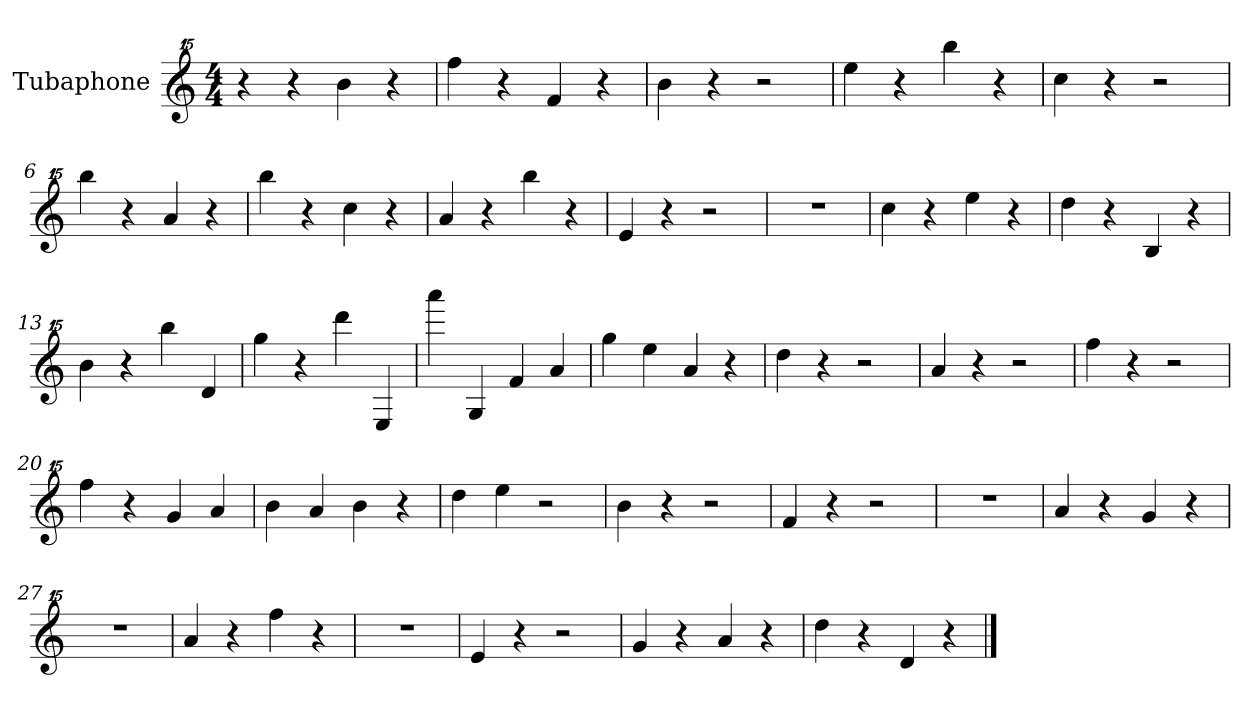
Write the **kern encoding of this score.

**kern
*part1
*staff1
*I"Tubaphone
*I'Tph.
*clefG^^2
*k[]
*M4/4
=1
4r
4r
4bbb\
4r
=2
4ffff\
4r
4fff/
4r
=3
4bbb\
4r
2r
=4
4eeee\
4r
4bbbb\
4r
=5
4cccc\
4r
2r
=6
4bbbb\
4r
4aaa/
4r
=7
4bbbb\
4r
4cccc\
4r
!!LO:LB:g=z
=8
4aaa/
4r
4bbbb\
4r
=9
4eee/
4r
2r
=10
1r
=11
4cccc\
4r
4eeee\
4r
=12
4dddd\
4r
4bb/
4r
=13
4bbb\
4r
4bbbb\
4ddd/
=14
4gggg\
4r
4ddddd\
4ee/
=15
4aaaaa\
4gg/
4fff/
4aaa/
!!LO:LB:g=z
=16
4gggg\
4eeee\
4aaa/
4r
=17
4dddd\
4r
2r
=18
4aaa/
4r
2r
=19
4ffff\
4r
2r
=20
4ffff\
4r
4ggg/
4aaa/
=21
4bbb\
4aaa/
4bbb\
4r
=22
4dddd\
4eeee\
2r
=23
4bbb\
4r
2r
!!LO:LB:g=z
=24
4fff/
4r
2r
=25
1r
=26
4aaa/
4r
4ggg/
4r
=27
1r
=28
4aaa/
4r
4ffff\
4r
=29
1r
=30
4eee/
4r
2r
=31
4ggg/
4r
4aaa/
4r
=32
4dddd\
4r
4ddd/
4r
==
*-
